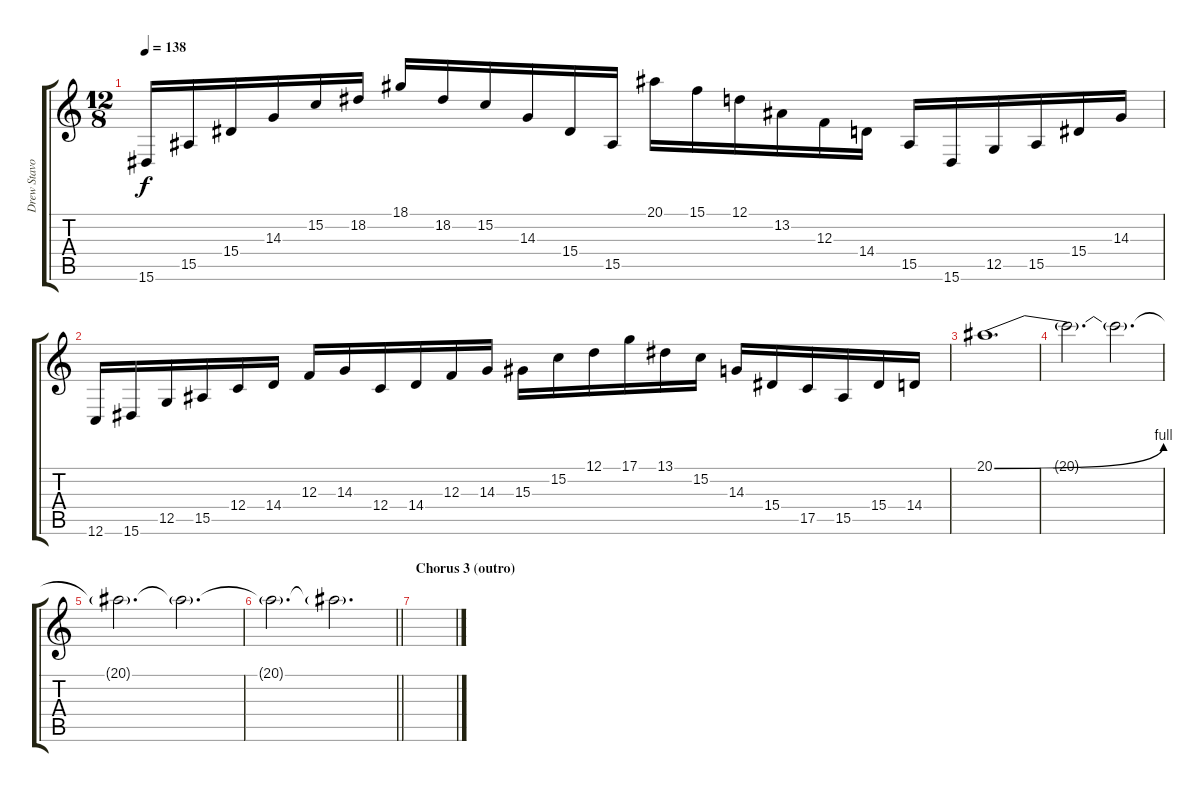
\track ("Drew Stavola" "Drew Stavo") {instrument electricgrandpiano}
\staff {score tabs}
\tuning (D4 A3 F3 C3 G2 C2) {hide}
\ts (12 8)
\tempo 138
\clef g2
\ks c
15.6.16{dy f} 15.5.16 15.4.16 14.3.16 15.2.16 18.2.16 18.1.16 18.2.16 15.2.16 14.3.16 15.4.16 15.5.16 20.1.16 15.1.16 12.1.16 13.2.16 12.3.16 14.4.16 15.5.16 15.6.16 12.5.16 15.5.16 15.4.16 14.3.16 |
12.6.16 15.6.16 12.5.16 15.5.16 12.4.16 14.4.16 12.3.16 14.3.16 12.4.16 14.4.16 12.3.16 14.3.16 15.3.16 15.2.16 12.1.16 17.1.16 13.1.16 15.2.16 14.3.16 15.4.16 17.5.16 15.5.16 15.4.16 14.4.16 |
20.1{be (bend 0 0 60 4)}.1{d} |
20.1{t}.2{d volume 0} 20.1{t}.2{d} |
20.1{t}.2{d} 20.1{t}.2{d} |
\barLineRight lightlight
20.1{t}.2{d} 20.1{t}.2{d} |
\section ("" "Chorus 3 (outro)")
